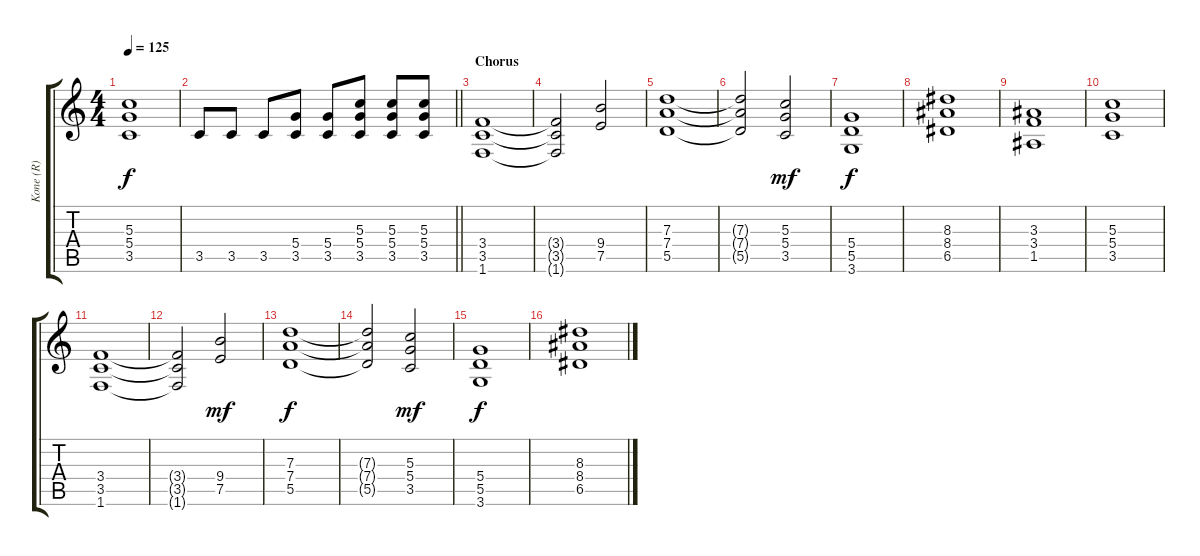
\track ("Kone (R)" "Kone (R)") {instrument distortionguitar}
\staff {score tabs}
\tuning (E4 B3 G3 D3 A2 E2) {hide}
\ts (4 4)
\tempo 125
\clef g2
\ks c
(5.3 5.4 3.5).1{dy f} |
\barLineRight lightlight
3.5.8 3.5.8 3.5.8 (5.4 3.5).8 (5.4 3.5).8 (5.3 5.4 3.5).8 (5.3 5.4 3.5).8 (5.3 5.4 3.5).8 |
\section ("" "Chorus ")
(3.4 3.5 1.6).1 |
(3.4{t} 3.5{t} 1.6{t}).2 (9.4 7.5).2 |
(7.3 7.4 5.5).1 |
(7.3{t} 7.4{t} 5.5{t}).2 (5.3 5.4 3.5).2{dy mf} |
(5.4 5.5 3.6).1{dy f} |
(8.3 8.4 6.5).1 |
(3.3 3.4 1.5).1 |
(5.3 5.4 3.5).1 |
(3.4 3.5 1.6).1 |
(3.4{t} 3.5{t} 1.6{t}).2 (9.4 7.5).2{dy mf} |
(7.3 7.4 5.5).1{dy f} |
(7.3{t} 7.4{t} 5.5{t}).2 (5.3 5.4 3.5).2{dy mf} |
(5.4 5.5 3.6).1{dy f} |
(8.3 8.4 6.5).1
